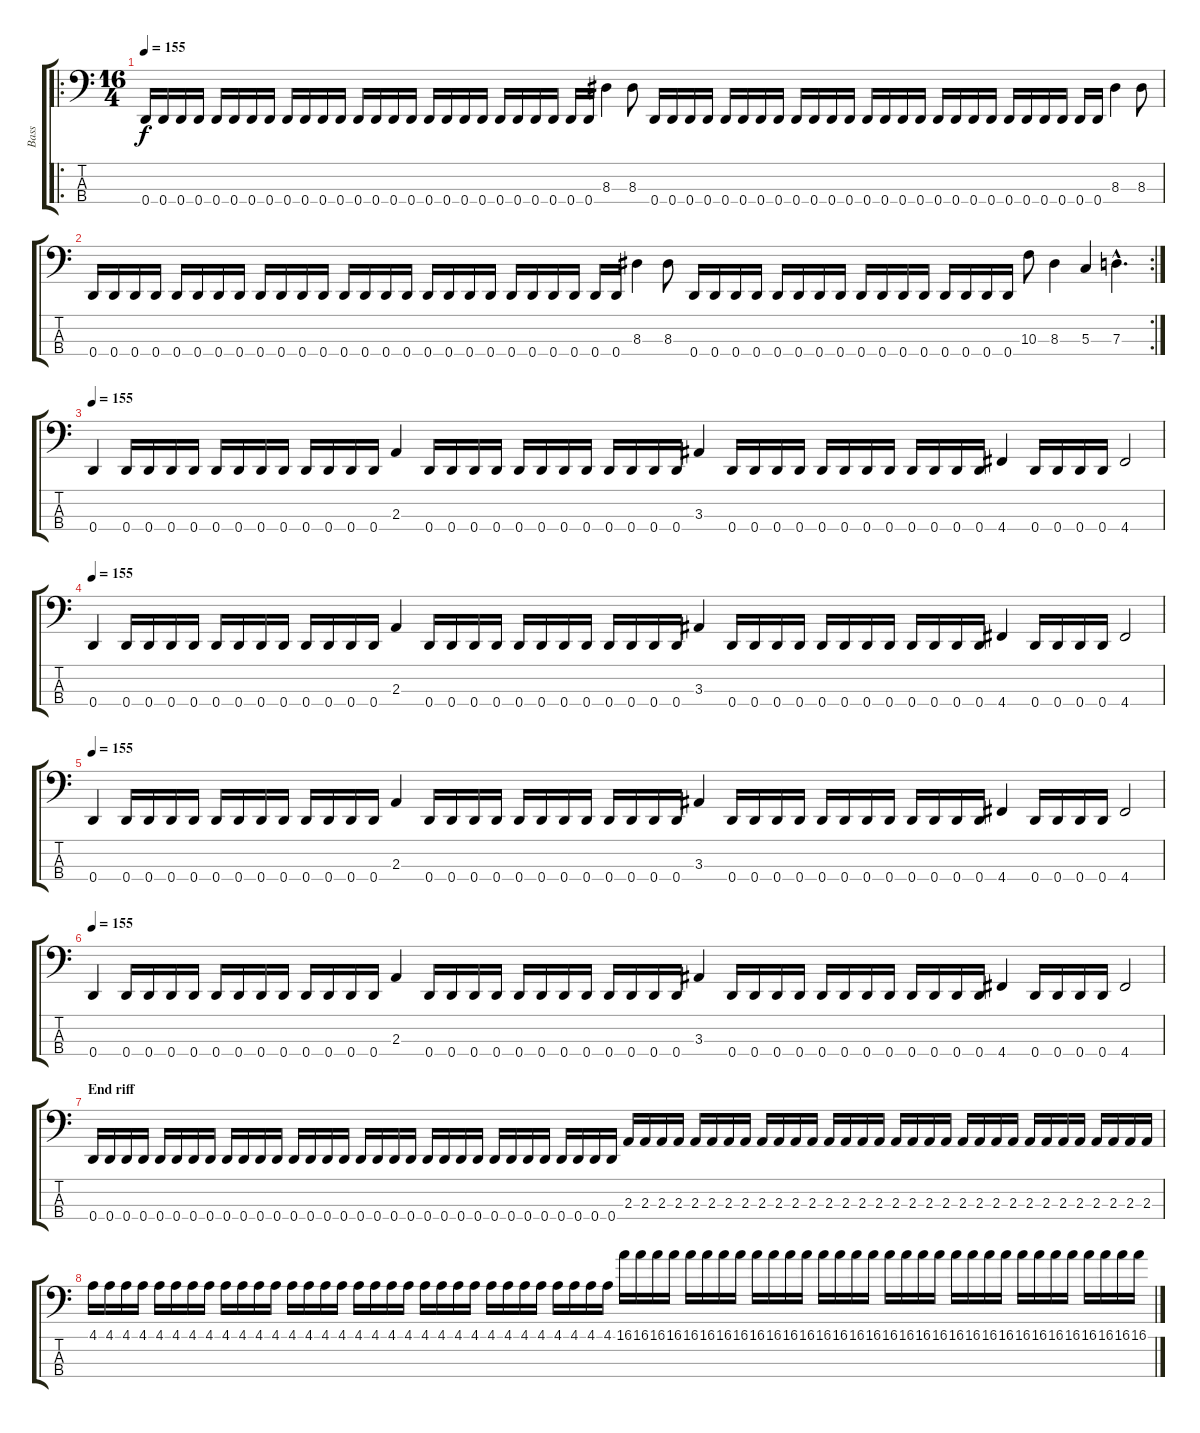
\track ("Bass" "Bass") {instrument electricbassfinger}
\staff {score tabs}
\tuning (F2 C2 G1 D1) {hide}
\ro
\ts (16 4)
\tempo 155
\clef f4
\ks c
0.4.16{dy f} 0.4.16 0.4.16 0.4.16 0.4.16 0.4.16 0.4.16 0.4.16 0.4.16 0.4.16 0.4.16 0.4.16 0.4.16 0.4.16 0.4.16 0.4.16 0.4.16 0.4.16 0.4.16 0.4.16 0.4.16 0.4.16 0.4.16 0.4.16 0.4.16 0.4.16 8.3.4 8.3.8 0.4.16 0.4.16 0.4.16 0.4.16 0.4.16 0.4.16 0.4.16 0.4.16 0.4.16 0.4.16 0.4.16 0.4.16 0.4.16 0.4.16 0.4.16 0.4.16 0.4.16 0.4.16 0.4.16 0.4.16 0.4.16 0.4.16 0.4.16 0.4.16 0.4.16 0.4.16 8.3.4 8.3.8 |
\rc 2
0.4.16 0.4.16 0.4.16 0.4.16 0.4.16 0.4.16 0.4.16 0.4.16 0.4.16 0.4.16 0.4.16 0.4.16 0.4.16 0.4.16 0.4.16 0.4.16 0.4.16 0.4.16 0.4.16 0.4.16 0.4.16 0.4.16 0.4.16 0.4.16 0.4.16 0.4.16 8.3.4 8.3.8 0.4.16 0.4.16 0.4.16 0.4.16 0.4.16 0.4.16 0.4.16 0.4.16 0.4.16 0.4.16 0.4.16 0.4.16 0.4.16 0.4.16 0.4.16 0.4.16 10.3.8 8.3.4 5.3.4 7.3{hac}.4{d} |
\tempo 155
0.4.4 0.4.16 0.4.16 0.4.16 0.4.16 0.4.16 0.4.16 0.4.16 0.4.16 0.4.16 0.4.16 0.4.16 0.4.16 2.3.4 0.4.16 0.4.16 0.4.16 0.4.16 0.4.16 0.4.16 0.4.16 0.4.16 0.4.16 0.4.16 0.4.16 0.4.16 3.3.4 0.4.16 0.4.16 0.4.16 0.4.16 0.4.16 0.4.16 0.4.16 0.4.16 0.4.16 0.4.16 0.4.16 0.4.16 4.4.4 0.4.16 0.4.16 0.4.16 0.4.16 4.4.2 |
\tempo 155
0.4.4 0.4.16 0.4.16 0.4.16 0.4.16 0.4.16 0.4.16 0.4.16 0.4.16 0.4.16 0.4.16 0.4.16 0.4.16 2.3.4 0.4.16 0.4.16 0.4.16 0.4.16 0.4.16 0.4.16 0.4.16 0.4.16 0.4.16 0.4.16 0.4.16 0.4.16 3.3.4 0.4.16 0.4.16 0.4.16 0.4.16 0.4.16 0.4.16 0.4.16 0.4.16 0.4.16 0.4.16 0.4.16 0.4.16 4.4.4 0.4.16 0.4.16 0.4.16 0.4.16 4.4.2 |
\tempo 155
0.4.4 0.4.16 0.4.16 0.4.16 0.4.16 0.4.16 0.4.16 0.4.16 0.4.16 0.4.16 0.4.16 0.4.16 0.4.16 2.3.4 0.4.16 0.4.16 0.4.16 0.4.16 0.4.16 0.4.16 0.4.16 0.4.16 0.4.16 0.4.16 0.4.16 0.4.16 3.3.4 0.4.16 0.4.16 0.4.16 0.4.16 0.4.16 0.4.16 0.4.16 0.4.16 0.4.16 0.4.16 0.4.16 0.4.16 4.4.4 0.4.16 0.4.16 0.4.16 0.4.16 4.4.2 |
\tempo 155
0.4.4 0.4.16 0.4.16 0.4.16 0.4.16 0.4.16 0.4.16 0.4.16 0.4.16 0.4.16 0.4.16 0.4.16 0.4.16 2.3.4 0.4.16 0.4.16 0.4.16 0.4.16 0.4.16 0.4.16 0.4.16 0.4.16 0.4.16 0.4.16 0.4.16 0.4.16 3.3.4 0.4.16 0.4.16 0.4.16 0.4.16 0.4.16 0.4.16 0.4.16 0.4.16 0.4.16 0.4.16 0.4.16 0.4.16 4.4.4 0.4.16 0.4.16 0.4.16 0.4.16 4.4.2 |
\section ("" "End riff")
0.4.16 0.4.16 0.4.16 0.4.16 0.4.16 0.4.16 0.4.16 0.4.16 0.4.16 0.4.16 0.4.16 0.4.16 0.4.16 0.4.16 0.4.16 0.4.16 0.4.16 0.4.16 0.4.16 0.4.16 0.4.16 0.4.16 0.4.16 0.4.16 0.4.16 0.4.16 0.4.16 0.4.16 0.4.16 0.4.16 0.4.16 0.4.16 2.3.16 2.3.16 2.3.16 2.3.16 2.3.16 2.3.16 2.3.16 2.3.16 2.3.16 2.3.16 2.3.16 2.3.16 2.3.16 2.3.16 2.3.16 2.3.16 2.3.16 2.3.16 2.3.16 2.3.16 2.3.16 2.3.16 2.3.16 2.3.16 2.3.16 2.3.16 2.3.16 2.3.16 2.3.16 2.3.16 2.3.16 2.3.16 |
4.1.16 4.1.16 4.1.16 4.1.16 4.1.16 4.1.16 4.1.16 4.1.16 4.1.16 4.1.16 4.1.16 4.1.16 4.1.16 4.1.16 4.1.16 4.1.16 4.1.16 4.1.16 4.1.16 4.1.16 4.1.16 4.1.16 4.1.16 4.1.16 4.1.16 4.1.16 4.1.16 4.1.16 4.1.16 4.1.16 4.1.16 4.1.16 16.1.16 16.1.16 16.1.16 16.1.16 16.1.16 16.1.16 16.1.16 16.1.16 16.1.16 16.1.16 16.1.16 16.1.16 16.1.16 16.1.16 16.1.16 16.1.16 16.1.16 16.1.16 16.1.16 16.1.16 16.1.16 16.1.16 16.1.16 16.1.16 16.1.16 16.1.16 16.1.16 16.1.16 16.1.16 16.1.16 16.1.16 16.1.16
